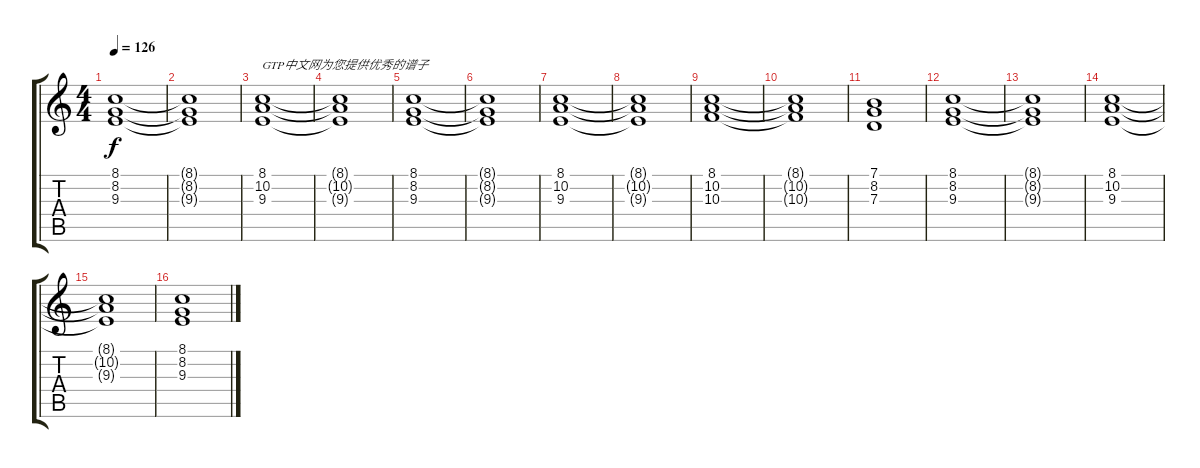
\track "" {instrument stringensemble1}
\staff {score tabs}
\tuning (E4 B3 G3 D3 A2 E2) {hide}
\ts (4 4)
\tempo 126
\clef g2
\ks c
(8.1 8.2 9.3).1{dy f instrument stringensemble1} |
(8.1{t} 8.2{t} 9.3{t}).1 |
(8.1 10.2 9.3).1{txt "GTP中文网为您提供优秀的谱子"} |
(8.1{t} 10.2{t} 9.3{t}).1 |
(8.1 8.2 9.3).1 |
(8.1{t} 8.2{t} 9.3{t}).1 |
(8.1 10.2 9.3).1 |
(8.1{t} 10.2{t} 9.3{t}).1 |
(8.1 10.2 10.3).1 |
(8.1{t} 10.2{t} 10.3{t}).1 |
(7.1 8.2 7.3).1 |
(8.1 8.2 9.3).1 |
(8.1{t} 8.2{t} 9.3{t}).1 |
(8.1 10.2 9.3).1 |
(8.1{t} 10.2{t} 9.3{t}).1 |
(8.1 8.2 9.3).1
